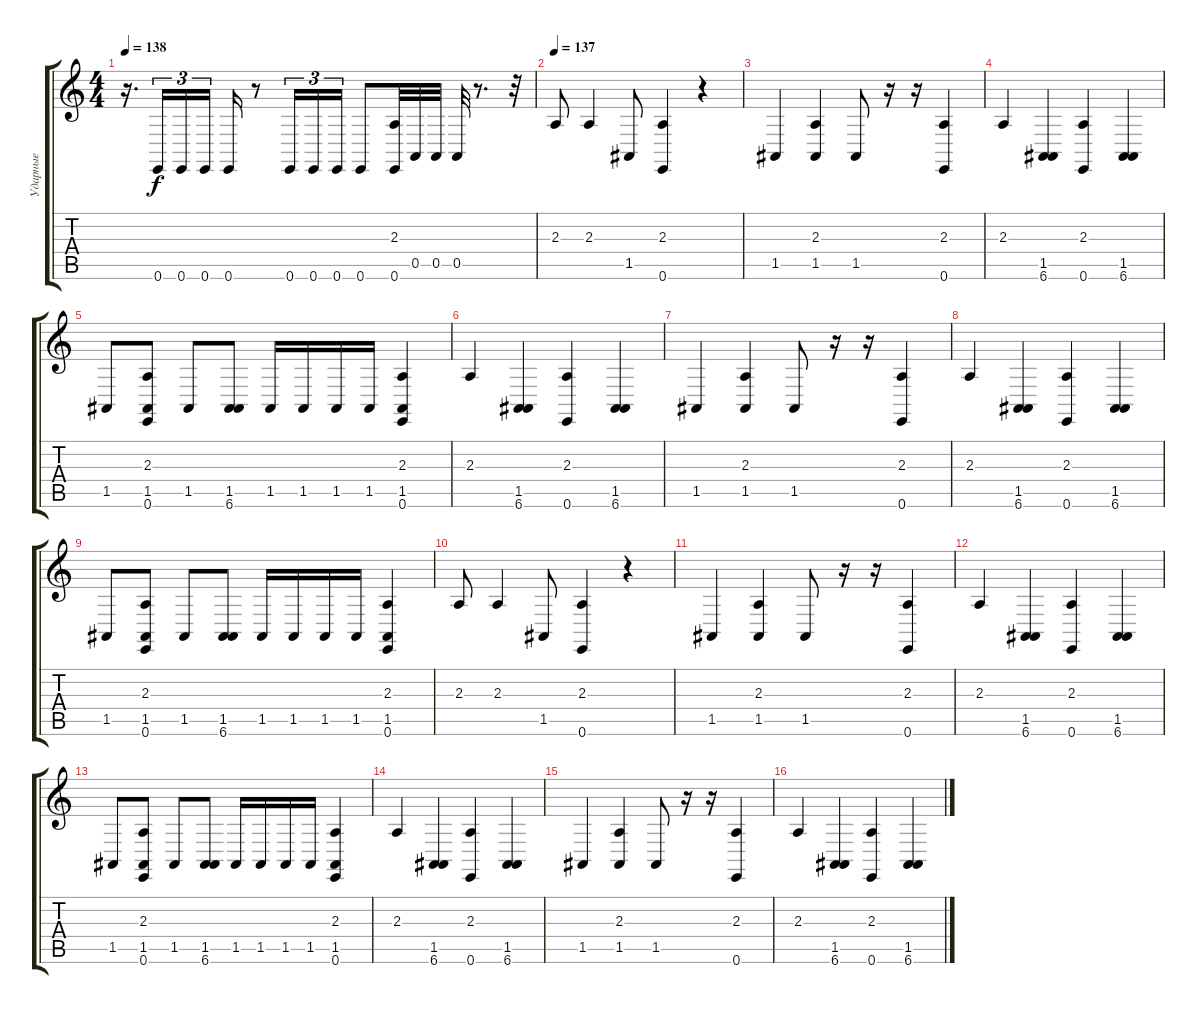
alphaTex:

\track ("Ударные" "Ударные") {instrument acousticgrandpiano}
\staff {score tabs}
\tuning (E4 B3 G3 D3 A2 E2) {hide}
\ts (4 4)
\tempo 138
\clef g2
\ks c
r.16{d dy f} 0.6.16{tu (3 2)} 0.6.16{tu (3 2)} 0.6.16{tu (3 2)} 0.6.16 r.8 0.6.16{tu (3 2)} 0.6.16{tu (3 2)} 0.6.16{tu (3 2)} 0.6.8 (2.3 0.6).32 0.5.32 0.5.32 0.5.32 r.8{d} r.32 |
\tempo 137
2.3.8 2.3.4 1.5.8 (2.3 0.6).4 r.4 |
1.5.4 (2.3 1.5).4 1.5.8 r.16 r.16 (2.3 0.6).4 |
2.3.4 (1.5 6.6).4 (2.3 0.6).4 (1.5 6.6).4 |
1.5.8 (2.3 1.5 0.6).8 1.5.8 (1.5 6.6).8 1.5.16 1.5.16 1.5.16 1.5.16 (2.3 1.5 0.6).4 |
2.3.4 (1.5 6.6).4 (2.3 0.6).4 (1.5 6.6).4 |
1.5.4 (2.3 1.5).4 1.5.8 r.16 r.16 (2.3 0.6).4 |
2.3.4 (1.5 6.6).4 (2.3 0.6).4 (1.5 6.6).4 |
1.5.8 (2.3 1.5 0.6).8 1.5.8 (1.5 6.6).8 1.5.16 1.5.16 1.5.16 1.5.16 (2.3 1.5 0.6).4 |
2.3.8 2.3.4 1.5.8 (2.3 0.6).4 r.4 |
1.5.4 (2.3 1.5).4 1.5.8 r.16 r.16 (2.3 0.6).4 |
2.3.4 (1.5 6.6).4 (2.3 0.6).4 (1.5 6.6).4 |
1.5.8 (2.3 1.5 0.6).8 1.5.8 (1.5 6.6).8 1.5.16 1.5.16 1.5.16 1.5.16 (2.3 1.5 0.6).4 |
2.3.4 (1.5 6.6).4 (2.3 0.6).4 (1.5 6.6).4 |
1.5.4 (2.3 1.5).4 1.5.8 r.16 r.16 (2.3 0.6).4 |
2.3.4 (1.5 6.6).4 (2.3 0.6).4 (1.5 6.6).4
